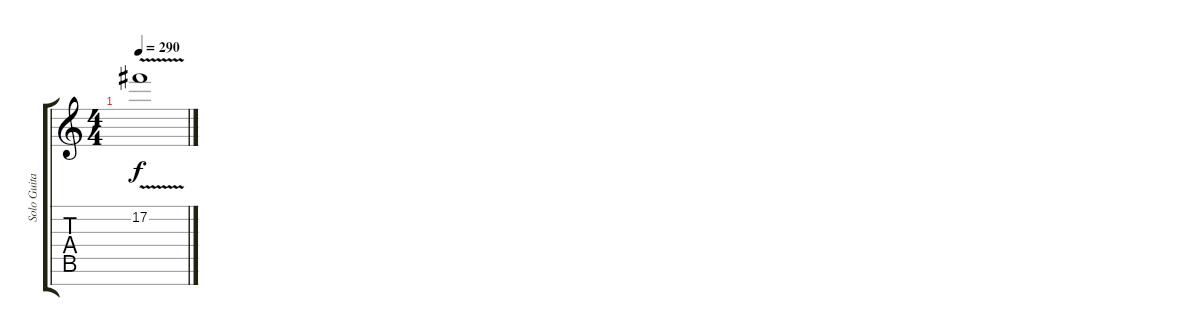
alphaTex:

\track ("Solo Guitar (Chris Storey)" "Solo Guita") {instrument distortionguitar}
\staff {score tabs}
\tuning (Gb4 Db4 Ab3 E3 B2 Gb2 B1) {hide}
\ts (4 4)
\tempo 290
\clef g2
\ks c
17.2{v}.1{dy f}
